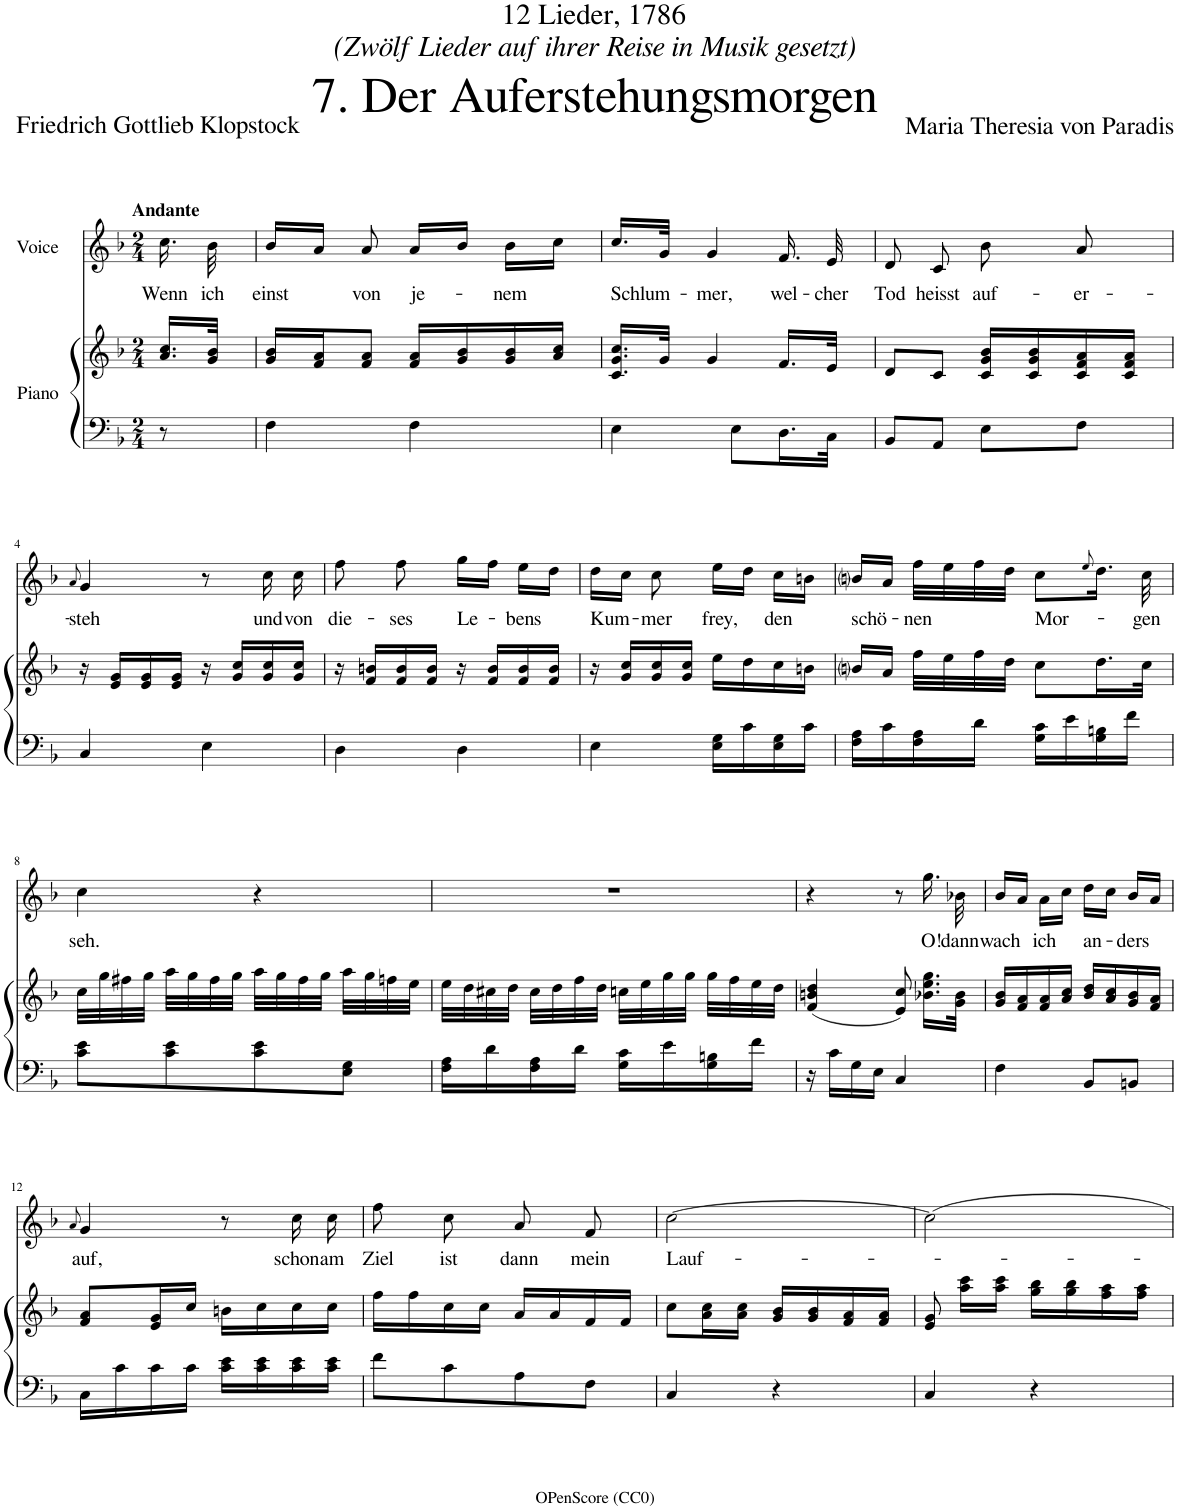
**kern	**kern	**kern	**text
*part2	*part2	*part1	*part1
*staff3	*staff2	*staff1	*staff1
*I"Piano	*	*I"Voice	*
*I'Pno	*	*	*
*clefF4	*clefG2	*clefG2	*
*k[b-]	*k[b-]	*k[b-]	*
*M2/4	*M2/4	*M2/4	*
=	=	=	=
!	!	!LO:TX:a:B:t=Andante	!
!	!	!	!LO:LY:b
8r	16.a/ 16.cc/LL	16.cc\	Wenn
!	!	!	!LO:LY:b
.	32g/ 32b-/JJk	32b-\	ich
=1	=1	=1	=1
!	!	!	!LO:LY:b
4F\	16g/ 16b-/LL	16b-/LL	einst
.	16f/ 16a/J	16a/JJ	.
!	!	!	!LO:LY:b
.	8f/ 8a/J	8a/	von
!	!	!	!LO:LY:b
4F\	16f/ 16a/LL	16a/LL	je-
.	16g/ 16b-/	16b-/JJ	.
!	!	!	!LO:LY:b
.	16g/ 16b-/	16b-\LL	-nem
.	16a/ 16cc/JJ	16cc\JJ	.
=2	=2	=2	=2
!	!	!	!LO:LY:b
4E\	16.c/ 16.g/ 16.cc/LL	16.cc/LL	Schlum-
.	32g/JJk	32g/JJk	.
!	!	!	!LO:LY:b
.	4g/	4g/	-mer,
8E\L	.	.	.
!	!	!	!LO:LY:b
16.D\L	16.f/LL	16.f/	wel-
!	!	!	!LO:LY:b
32C\JJk	32e/JJk	32e/	-cher
=3	=3	=3	=3
!	!	!	!LO:LY:b
8BB-/L	8d/L	8d/	Tod
!	!	!	!LO:LY:b
8AA/J	8c/J	8c/	heisst
!	!	!	!LO:LY:b
8E\L	16c/ 16g/ 16b-/LL	8b-\	auf-
.	16c/ 16g/ 16b-/	.	.
!	!	!	!LO:LY:b
8F\J	16c/ 16f/ 16a/	8a/	-er-
.	16c/ 16f/ 16a/JJ	.	.
!!LO:LB:g=z
=4	=4	=4	=4
.	.	8qa/	.
!	!	!	!LO:LY:b
4C/	16r	4g/	-steh
.	16e/ 16g/LL	.	.
.	16e/ 16g/	.	.
.	16e/ 16g/JJ	.	.
4E\	16r	8r	.
.	16g/ 16cc/LL	.	.
!	!	!	!LO:LY:b
.	16g/ 16cc/	16cc\	und
!	!	!	!LO:LY:b
.	16g/ 16cc/JJ	16cc\	von
=5	=5	=5	=5
!	!	!	!LO:LY:b
4D\	16r	8ff\	die-
.	16f/ 16bn/LL	.	.
!	!	!	!LO:LY:b
.	16f/ 16b/	8ff\	-ses
.	16f/ 16b/JJ	.	.
!	!	!	!LO:LY:b
4D\	16r	16gg\LL	Le-
.	16f/ 16b/LL	16ff\JJ	.
!	!	!	!LO:LY:b
.	16f/ 16b/	16ee\LL	-bens
.	16f/ 16b/JJ	16dd\JJ	.
=6	=6	=6	=6
!	!	!	!LO:LY:b
4E\	16r	16dd\LL	Kum-
.	16g/ 16cc/LL	16cc\JJ	.
!	!	!	!LO:LY:b
.	16g/ 16cc/	8cc\	-mer
.	16g/ 16cc/JJ	.	.
!	!	!	!LO:LY:b
16E\ 16G\LL	16ee\LL	16ee\LL	frey,
16c\	16dd\	16dd\JJ	.
!	!	!	!LO:LY:b
16E\ 16G\	16cc\	16cc\LL	den
16c\JJ	16bn\JJ	16bn\JJ	.
=7	=7	=7	=7
!	!	!	!LO:LY:b
16F\ 16A\LL	16bni/LL	16bni/LL	schö-
16c\	16a/JJ	16a/JJ	.
!	!	!	!LO:LY:b
16F\ 16A\	32ff\LLL	32ff\LLL	-nen
.	32ee\	32ee\	.
16d\JJ	32ff\	32ff\	.
.	32dd\JJJ	32dd\JJJ	.
!	!	!	!LO:LY:b
16G\ 16c\LL	8cc\L	8cc\L	Mor-
16e\	.	.	.
.	.	8qee/	.
16G\ 16Bn\	16.dd\L	16.dd\Jk	.
16f\JJ	.	.	.
!	!	!	!LO:LY:b
.	32cc\JJk	32cc\	-gen
!!LO:LB:g=z
=8	=8	=8	=8
!	!	!	!LO:LY:b
8c\ 8e\L	32cc\LLL	4cc\	seh.
.	32gg\	.	.
.	32ff#X\	.	.
.	32gg\JJJ	.	.
8c\ 8e\	32aa\LLL	.	.
.	32gg\	.	.
.	32ff#\	.	.
.	32gg\JJJ	.	.
8c\ 8e\	32aa\LLL	4r	.
.	32gg\	.	.
.	32ff#\	.	.
.	32gg\JJJ	.	.
8E\ 8G\J	32aa\LLL	.	.
.	32gg\	.	.
.	32ffn\	.	.
.	32ee\JJJ	.	.
=9	=9	=9	=9
16F\ 16A\LL	32ee\LLL	2r	.
.	32dd\	.	.
16d\	32cc#X\	.	.
.	32dd\JJJ	.	.
16F\ 16A\	32cc#\LLL	.	.
.	32dd\	.	.
16d\JJ	32ff\	.	.
.	32dd\JJJ	.	.
16G\ 16c\LL	32ccn\LLL	.	.
.	32ee\	.	.
16e\	32gg\	.	.
.	32gg\JJJ	.	.
16G\ 16Bn\	32gg\LLL	.	.
.	32ff\	.	.
16f\JJ	32ee\	.	.
.	32dd\JJJ	.	.
=10	=10	=10	=10
16r	(4f/ 4bn/ 4dd/	4r	.
16c\LL	.	.	.
16G\	.	.	.
16E\JJ	.	.	.
4C/	8e/ 8cc/)	8r	.
!	!	!	!LO:LY:b
.	16.b-X\ 16.ee\ 16.gg\LL	16.gg\	O!
!	!	!	!LO:LY:b
.	32g\ 32b-\JJk	32b-X\	dann
=11	=11	=11	=11
!	!	!	!LO:LY:b
4F\	16g/ 16b-/LL	16b-/LL	wach
.	16f/ 16a/	16a/JJ	.
!	!	!	!LO:LY:b
.	16f/ 16a/	16a\LL	ich
.	16a/ 16cc/JJ	16cc\JJ	.
!	!	!	!LO:LY:b
8BB-/L	16b-/ 16dd/LL	16dd\LL	an-
.	16a/ 16cc/	16cc\JJ	.
!	!	!	!LO:LY:b
8BBn/J	16g/ 16b-/	16b-/LL	-ders
.	16f/ 16a/JJ	16a/JJ	.
!!LO:LB:g=z
=12	=12	=12	=12
.	.	8qa/	.
!	!	!	!LO:LY:b
16C\LL	8f/ 8a/L	4g/	auf,
16c\	.	.	.
16c\	16e/ 16g/L	.	.
16c\JJ	16cc/JJ	.	.
16c\ 16e\LL	16bn\LL	8r	.
16c\ 16e\	16cc\	.	.
!	!	!	!LO:LY:b
16c\ 16e\	16cc\	16cc\	schon
!	!	!	!LO:LY:b
16c\ 16e\JJ	16cc\JJ	16cc\	am
=13	=13	=13	=13
!	!	!	!LO:LY:b
8f\L	16ff\LL	8ff\	Ziel
.	16ff\	.	.
!	!	!	!LO:LY:b
8c\	16cc\	8cc\	ist
.	16cc\JJ	.	.
!	!	!	!LO:LY:b
8A\	16a/LL	8a/	dann
.	16a/	.	.
!	!	!	!LO:LY:b
8F\J	16f/	8f/	mein
.	16f/JJ	.	.
=14	=14	=14	=14
!	!	!	!LO:LY:b
4C/	8cc\L	[2cc\	Lauf-
.	16a\ 16cc\L	.	.
.	16a\ 16cc\JJ	.	.
4r	16g/ 16b-/LL	.	.
.	16g/ 16b-/	.	.
.	16f/ 16a/	.	.
.	16f/ 16a/JJ	.	.
=15	=15	=15	=15
4C/	8e/ 8g/	2cc\]	.
.	16aa\ 16ccc\LL	.	.
.	16aa\ 16ccc\JJ	.	.
4r	16gg\ 16bb-\LL	.	.
.	16gg\ 16bb-\	.	.
.	16ff\ 16aa\	.	.
.	16ff\ 16aa\JJ	.	.
=	=	=	=
*-	*-	*-	*-
